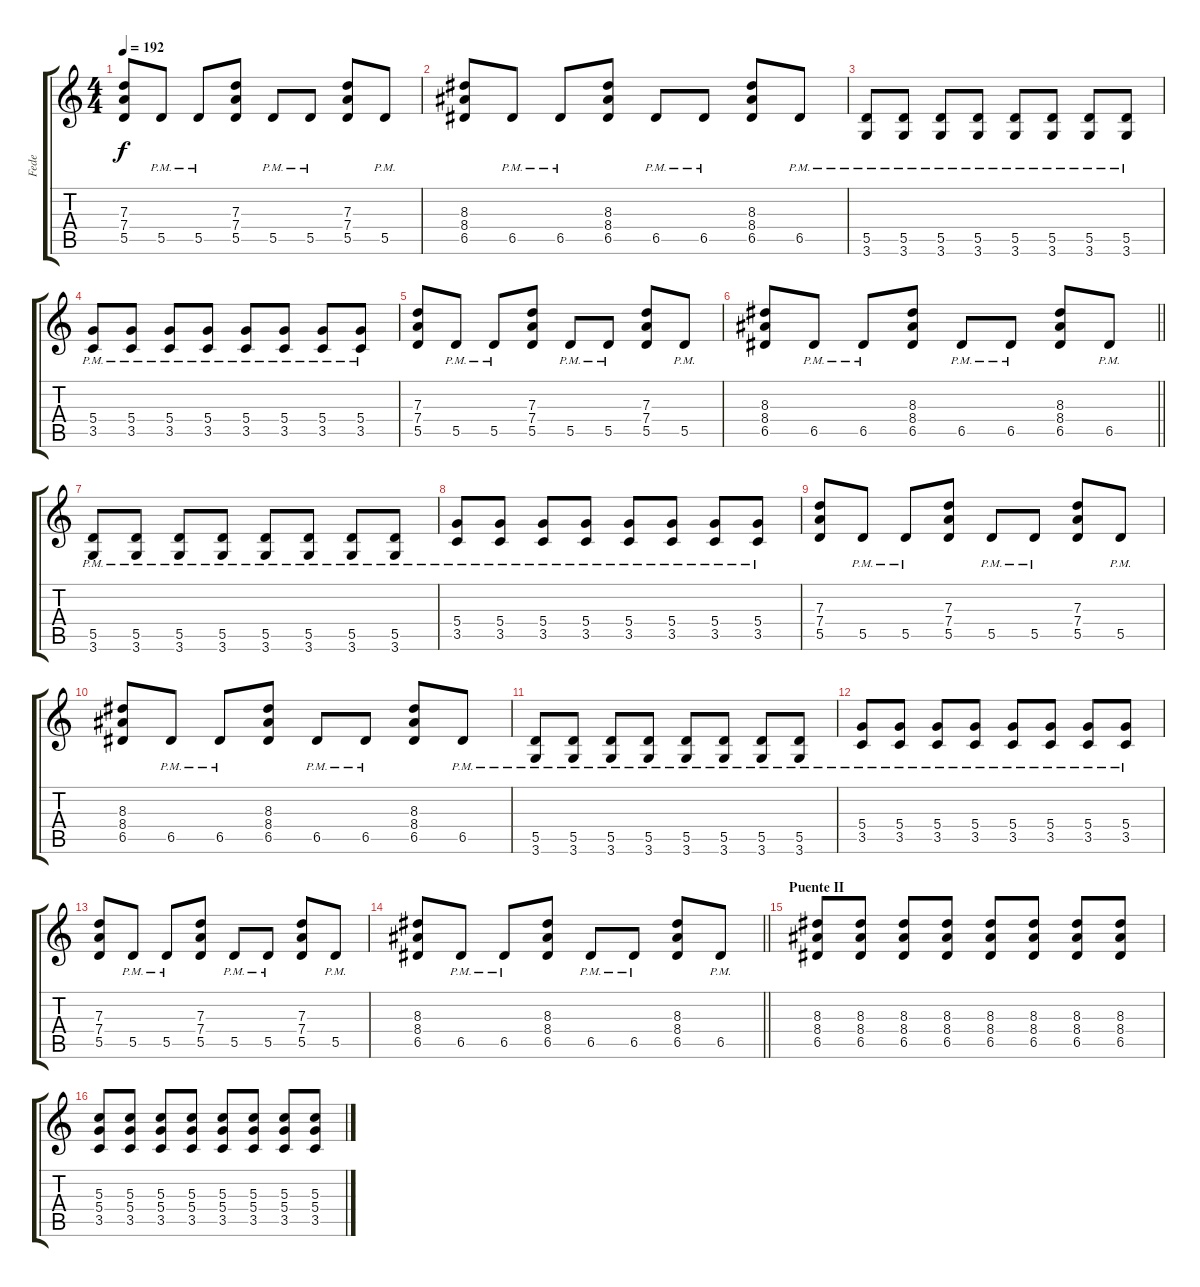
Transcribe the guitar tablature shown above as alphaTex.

\track ("Fede" "Fede") {instrument overdrivenguitar}
\staff {score tabs}
\tuning (E4 B3 G3 D3 A2 E2) {hide}
\ts (4 4)
\tempo 192
\clef g2
\ks c
(7.3 7.4 5.5).8{dy f} 5.5{pm}.8 5.5{pm}.8 (7.3 7.4 5.5).8 5.5{pm}.8 5.5{pm}.8 (7.3 7.4 5.5).8 5.5{pm}.8 |
(8.3 8.4 6.5).8 6.5{pm}.8 6.5{pm}.8 (8.3 8.4 6.5).8 6.5{pm}.8 6.5{pm}.8 (8.3 8.4 6.5).8 6.5{pm}.8 |
(5.5{pm} 3.6{pm}).8 (5.5{pm} 3.6{pm}).8 (5.5{pm} 3.6{pm}).8 (5.5{pm} 3.6{pm}).8 (5.5{pm} 3.6{pm}).8 (5.5{pm} 3.6{pm}).8 (5.5{pm} 3.6{pm}).8 (5.5{pm} 3.6{pm}).8 |
(5.4{pm} 3.5{pm}).8 (5.4{pm} 3.5{pm}).8 (5.4{pm} 3.5{pm}).8 (5.4{pm} 3.5{pm}).8 (5.4{pm} 3.5{pm}).8 (5.4{pm} 3.5{pm}).8 (5.4{pm} 3.5{pm}).8 (5.4{pm} 3.5{pm}).8 |
(7.3 7.4 5.5).8 5.5{pm}.8 5.5{pm}.8 (7.3 7.4 5.5).8 5.5{pm}.8 5.5{pm}.8 (7.3 7.4 5.5).8 5.5{pm}.8 |
\barLineRight lightlight
(8.3 8.4 6.5).8 6.5{pm}.8 6.5{pm}.8 (8.3 8.4 6.5).8 6.5{pm}.8 6.5{pm}.8 (8.3 8.4 6.5).8 6.5{pm}.8 |
(5.5{pm} 3.6{pm}).8 (5.5{pm} 3.6{pm}).8 (5.5{pm} 3.6{pm}).8 (5.5{pm} 3.6{pm}).8 (5.5{pm} 3.6{pm}).8 (5.5{pm} 3.6{pm}).8 (5.5{pm} 3.6{pm}).8 (5.5{pm} 3.6{pm}).8 |
(5.4{pm} 3.5{pm}).8 (5.4{pm} 3.5{pm}).8 (5.4{pm} 3.5{pm}).8 (5.4{pm} 3.5{pm}).8 (5.4{pm} 3.5{pm}).8 (5.4{pm} 3.5{pm}).8 (5.4{pm} 3.5{pm}).8 (5.4{pm} 3.5{pm}).8 |
(7.3 7.4 5.5).8 5.5{pm}.8 5.5{pm}.8 (7.3 7.4 5.5).8 5.5{pm}.8 5.5{pm}.8 (7.3 7.4 5.5).8 5.5{pm}.8 |
(8.3 8.4 6.5).8 6.5{pm}.8 6.5{pm}.8 (8.3 8.4 6.5).8 6.5{pm}.8 6.5{pm}.8 (8.3 8.4 6.5).8 6.5{pm}.8 |
(5.5{pm} 3.6{pm}).8 (5.5{pm} 3.6{pm}).8 (5.5{pm} 3.6{pm}).8 (5.5{pm} 3.6{pm}).8 (5.5{pm} 3.6{pm}).8 (5.5{pm} 3.6{pm}).8 (5.5{pm} 3.6{pm}).8 (5.5{pm} 3.6{pm}).8 |
(5.4{pm} 3.5{pm}).8 (5.4{pm} 3.5{pm}).8 (5.4{pm} 3.5{pm}).8 (5.4{pm} 3.5{pm}).8 (5.4{pm} 3.5{pm}).8 (5.4{pm} 3.5{pm}).8 (5.4{pm} 3.5{pm}).8 (5.4{pm} 3.5{pm}).8 |
(7.3 7.4 5.5).8 5.5{pm}.8 5.5{pm}.8 (7.3 7.4 5.5).8 5.5{pm}.8 5.5{pm}.8 (7.3 7.4 5.5).8 5.5{pm}.8 |
\barLineRight lightlight
(8.3 8.4 6.5).8 6.5{pm}.8 6.5{pm}.8 (8.3 8.4 6.5).8 6.5{pm}.8 6.5{pm}.8 (8.3 8.4 6.5).8 6.5{pm}.8 |
\section ("" "Puente II")
(8.3 8.4 6.5).8 (8.3 8.4 6.5).8 (8.3 8.4 6.5).8 (8.3 8.4 6.5).8 (8.3 8.4 6.5).8 (8.3 8.4 6.5).8 (8.3 8.4 6.5).8 (8.3 8.4 6.5).8 |
(5.3 5.4 3.5).8 (5.3 5.4 3.5).8 (5.3 5.4 3.5).8 (5.3 5.4 3.5).8 (5.3 5.4 3.5).8 (5.3 5.4 3.5).8 (5.3 5.4 3.5).8 (5.3 5.4 3.5).8
